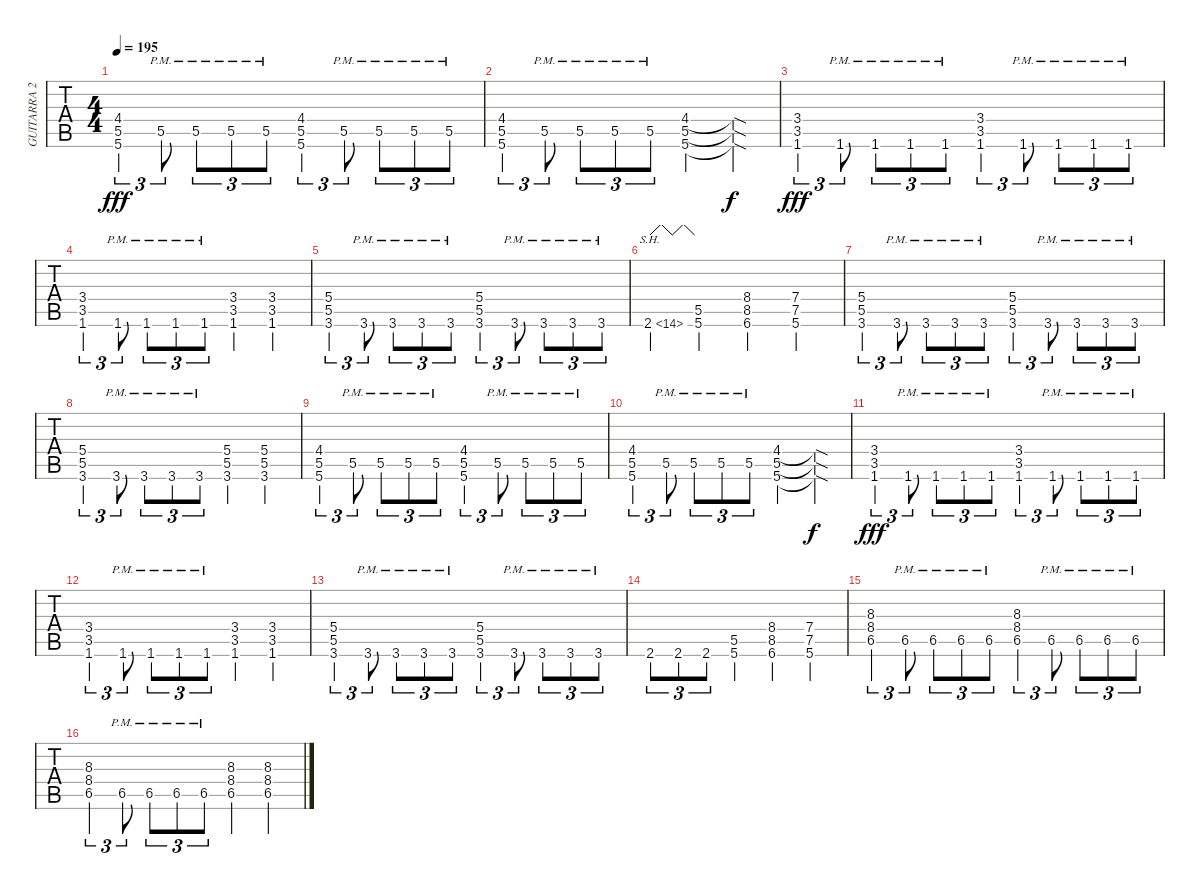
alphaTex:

\track ("GUITARRA 2" "GUITARRA 2") {instrument overdrivenguitar}
\staff {tabs}
\tuning (Eb4 Bb3 Gb3 Db3 Ab2 Eb2) {hide}
\ts (4 4)
\tempo 195
\clef g2
\ks c
(4.4 5.5 5.6).4{tu (3 2) dy fff} 5.5{pm}.8{tu (3 2)} 5.5{pm}.8{tu (3 2)} 5.5{pm}.8{tu (3 2)} 5.5{pm}.8{tu (3 2)} (4.4 5.5 5.6).4{tu (3 2)} 5.5{pm}.8{tu (3 2)} 5.5{pm}.8{tu (3 2)} 5.5{pm}.8{tu (3 2)} 5.5{pm}.8{tu (3 2)} |
(4.4 5.5 5.6).4{tu (3 2)} 5.5{pm}.8{tu (3 2)} 5.5{pm}.8{tu (3 2)} 5.5{pm}.8{tu (3 2)} 5.5{pm}.8{tu (3 2)} (4.4 5.5 5.6).4 (4.4{sod t} 5.5{sod t} 5.6{sod t}).4{dy f} |
(3.4 3.5 1.6).4{tu (3 2) dy fff} 1.6{pm}.8{tu (3 2)} 1.6{pm}.8{tu (3 2)} 1.6{pm}.8{tu (3 2)} 1.6{pm}.8{tu (3 2)} (3.4 3.5 1.6).4{tu (3 2)} 1.6{pm}.8{tu (3 2)} 1.6{pm}.8{tu (3 2)} 1.6{pm}.8{tu (3 2)} 1.6{pm}.8{tu (3 2)} |
(3.4 3.5 1.6).4{tu (3 2)} 1.6{pm}.8{tu (3 2)} 1.6{pm}.8{tu (3 2)} 1.6{pm}.8{tu (3 2)} 1.6{pm}.8{tu (3 2)} (3.4 3.5 1.6).4 (3.4 3.5 1.6).4 |
(5.4 5.5 3.6).4{tu (3 2)} 3.6{pm}.8{tu (3 2)} 3.6{pm}.8{tu (3 2)} 3.6{pm}.8{tu (3 2)} 3.6{pm}.8{tu (3 2)} (5.4 5.5 3.6).4{tu (3 2)} 3.6{pm}.8{tu (3 2)} 3.6{pm}.8{tu (3 2)} 3.6{pm}.8{tu (3 2)} 3.6{pm}.8{tu (3 2)} |
2.6{sh 12}.4{tbe (custom default 0 0 15 4 30 0 45 4 60 0)} (5.5 5.6).4 (8.4 8.5 6.6).4 (7.4 7.5 5.6).4 |
(5.4 5.5 3.6).4{tu (3 2)} 3.6{pm}.8{tu (3 2)} 3.6{pm}.8{tu (3 2)} 3.6{pm}.8{tu (3 2)} 3.6{pm}.8{tu (3 2)} (5.4 5.5 3.6).4{tu (3 2)} 3.6{pm}.8{tu (3 2)} 3.6{pm}.8{tu (3 2)} 3.6{pm}.8{tu (3 2)} 3.6{pm}.8{tu (3 2)} |
(5.4 5.5 3.6).4{tu (3 2)} 3.6{pm}.8{tu (3 2)} 3.6{pm}.8{tu (3 2)} 3.6{pm}.8{tu (3 2)} 3.6{pm}.8{tu (3 2)} (5.4 5.5 3.6).4 (5.4 5.5 3.6).4 |
(4.4 5.5 5.6).4{tu (3 2)} 5.5{pm}.8{tu (3 2)} 5.5{pm}.8{tu (3 2)} 5.5{pm}.8{tu (3 2)} 5.5{pm}.8{tu (3 2)} (4.4 5.5 5.6).4{tu (3 2)} 5.5{pm}.8{tu (3 2)} 5.5{pm}.8{tu (3 2)} 5.5{pm}.8{tu (3 2)} 5.5{pm}.8{tu (3 2)} |
(4.4 5.5 5.6).4{tu (3 2)} 5.5{pm}.8{tu (3 2)} 5.5{pm}.8{tu (3 2)} 5.5{pm}.8{tu (3 2)} 5.5{pm}.8{tu (3 2)} (4.4 5.5 5.6).4 (4.4{sod t} 5.5{sod t} 5.6{sod t}).4{dy f} |
(3.4 3.5 1.6).4{tu (3 2) dy fff} 1.6{pm}.8{tu (3 2)} 1.6{pm}.8{tu (3 2)} 1.6{pm}.8{tu (3 2)} 1.6{pm}.8{tu (3 2)} (3.4 3.5 1.6).4{tu (3 2)} 1.6{pm}.8{tu (3 2)} 1.6{pm}.8{tu (3 2)} 1.6{pm}.8{tu (3 2)} 1.6{pm}.8{tu (3 2)} |
(3.4 3.5 1.6).4{tu (3 2)} 1.6{pm}.8{tu (3 2)} 1.6{pm}.8{tu (3 2)} 1.6{pm}.8{tu (3 2)} 1.6{pm}.8{tu (3 2)} (3.4 3.5 1.6).4 (3.4 3.5 1.6).4 |
(5.4 5.5 3.6).4{tu (3 2)} 3.6{pm}.8{tu (3 2)} 3.6{pm}.8{tu (3 2)} 3.6{pm}.8{tu (3 2)} 3.6{pm}.8{tu (3 2)} (5.4 5.5 3.6).4{tu (3 2)} 3.6{pm}.8{tu (3 2)} 3.6{pm}.8{tu (3 2)} 3.6{pm}.8{tu (3 2)} 3.6{pm}.8{tu (3 2)} |
2.6.8{tu (3 2)} 2.6.8{tu (3 2)} 2.6.8{tu (3 2)} (5.5 5.6).4 (8.4 8.5 6.6).4 (7.4 7.5 5.6).4 |
(8.3 8.4 6.5).4{tu (3 2)} 6.5{pm}.8{tu (3 2)} 6.5{pm}.8{tu (3 2)} 6.5{pm}.8{tu (3 2)} 6.5{pm}.8{tu (3 2)} (8.3 8.4 6.5).4{tu (3 2)} 6.5{pm}.8{tu (3 2)} 6.5{pm}.8{tu (3 2)} 6.5{pm}.8{tu (3 2)} 6.5{pm}.8{tu (3 2)} |
(8.3 8.4 6.5).4{tu (3 2)} 6.5{pm}.8{tu (3 2)} 6.5{pm}.8{tu (3 2)} 6.5{pm}.8{tu (3 2)} 6.5{pm}.8{tu (3 2)} (8.3 8.4 6.5).4 (8.3 8.4 6.5).4
